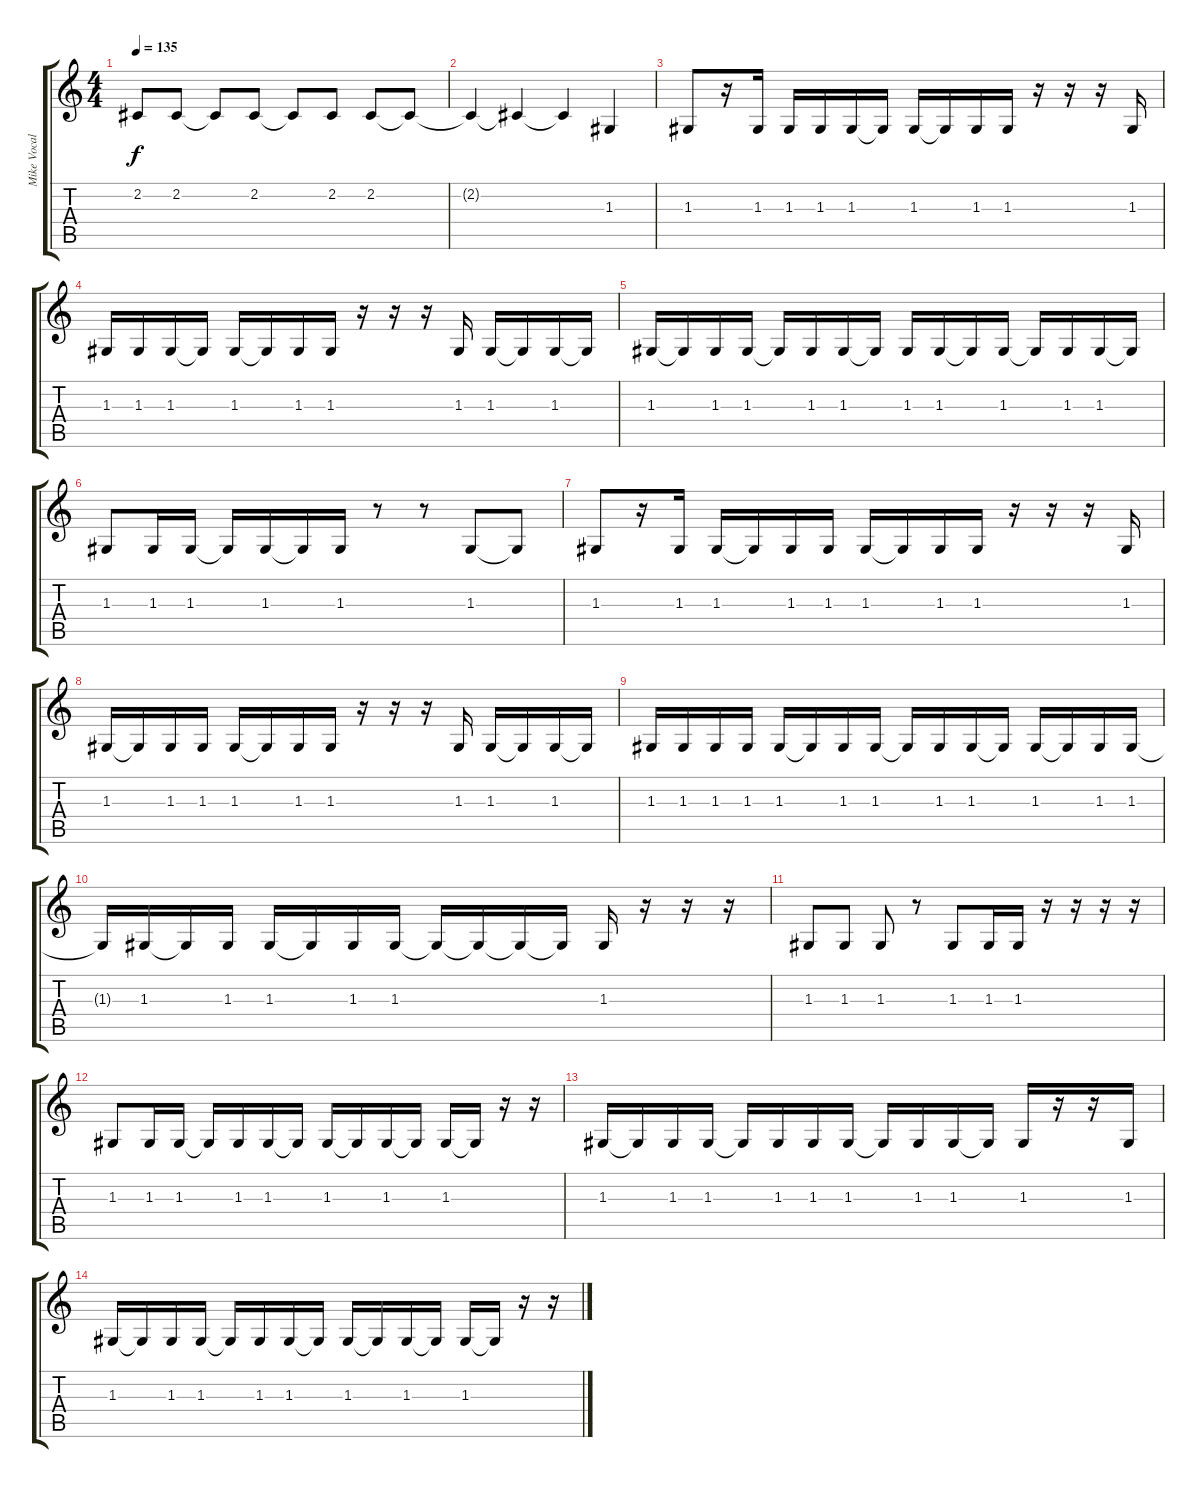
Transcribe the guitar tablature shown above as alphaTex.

\track ("Mike Vocals" "Mike Vocal") {instrument harmonica}
\staff {score tabs}
\tuning (E4 B3 G3 D3 A2 E2) {hide}
\ts (4 4)
\tempo 135
\clef g2
\ks c
2.2.8{dy f} 2.2.8 2.2{t}.8 2.2.8 2.2{t}.8 2.2.8 2.2.8 2.2{t}.8 |
2.2{t}.4 2.2{t}.4 2.2{t}.4 1.3.4 |
1.3.8 r.16 1.3.16 1.3.16 1.3.16 1.3.16 1.3{t}.16 1.3.16 1.3{t}.16 1.3.16 1.3.16 r.16 r.16 r.16 1.3.16 |
1.3.16 1.3.16 1.3.16 1.3{t}.16 1.3.16 1.3{t}.16 1.3.16 1.3.16 r.16 r.16 r.16 1.3.16 1.3.16 1.3{t}.16 1.3.16 1.3{t}.16 |
1.3.16 1.3{t}.16 1.3.16 1.3.16 1.3{t}.16 1.3.16 1.3.16 1.3{t}.16 1.3.16 1.3.16 1.3{t}.16 1.3.16 1.3{t}.16 1.3.16 1.3.16 1.3{t}.16 |
1.3.8 1.3.16 1.3.16 1.3{t}.16 1.3.16 1.3{t}.16 1.3.16 r.8 r.8 1.3.8 1.3{t}.8 |
1.3.8 r.16 1.3.16 1.3.16 1.3{t}.16 1.3.16 1.3.16 1.3.16 1.3{t}.16 1.3.16 1.3.16 r.16 r.16 r.16 1.3.16 |
1.3.16 1.3{t}.16 1.3.16 1.3.16 1.3.16 1.3{t}.16 1.3.16 1.3.16 r.16 r.16 r.16 1.3.16 1.3.16 1.3{t}.16 1.3.16 1.3{t}.16 |
1.3.16 1.3.16 1.3.16 1.3.16 1.3.16 1.3{t}.16 1.3.16 1.3.16 1.3{t}.16 1.3.16 1.3.16 1.3{t}.16 1.3.16 1.3{t}.16 1.3.16 1.3.16 |
1.3{t}.16 1.3.16 1.3{t}.16 1.3.16 1.3.16 1.3{t}.16 1.3.16 1.3.16 1.3{t}.16 1.3{t}.16 1.3{t}.16 1.3{t}.16 1.3.16 r.16 r.16 r.16 |
1.3.8 1.3.8 1.3.8 r.8 1.3.8 1.3.16 1.3.16 r.16 r.16 r.16 r.16 |
1.3.8 1.3.16 1.3.16 1.3{t}.16 1.3.16 1.3.16 1.3{t}.16 1.3.16 1.3{t}.16 1.3.16 1.3{t}.16 1.3.16 1.3{t}.16 r.16 r.16 |
1.3.16 1.3{t}.16 1.3.16 1.3.16 1.3{t}.16 1.3.16 1.3.16 1.3.16 1.3{t}.16 1.3.16 1.3.16 1.3{t}.16 1.3.16 r.16 r.16 1.3.16 |
1.3.16 1.3{t}.16 1.3.16 1.3.16 1.3{t}.16 1.3.16 1.3.16 1.3{t}.16 1.3.16 1.3{t}.16 1.3.16 1.3{t}.16 1.3.16 1.3{t}.16 r.16 r.16
